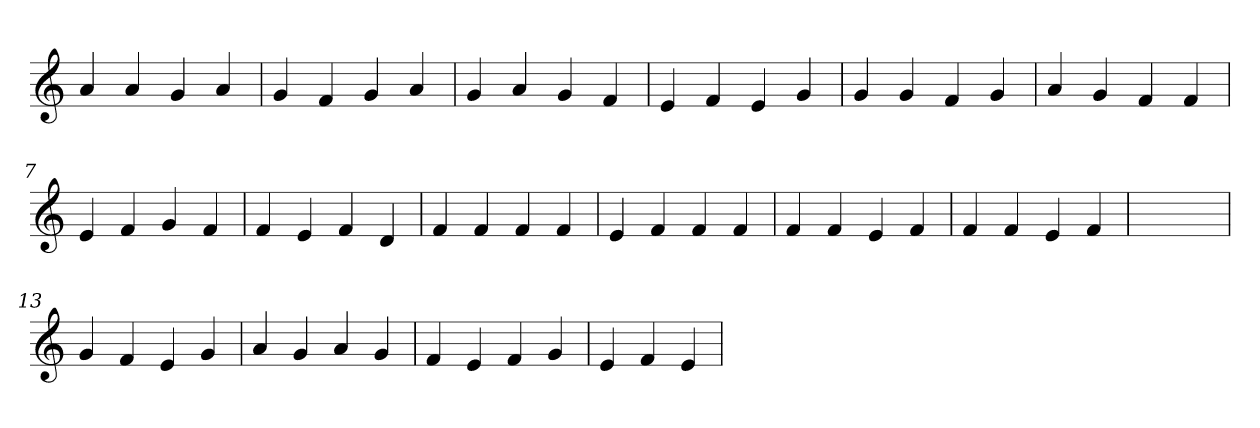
**kern
*part1
*staff1
*clefG2
=1
4a
4a
4g
4a
=2
4g
4f
4g
4a
=3
4g
4a
4g
4f
=4
4e
4f
4e
4g
=5
4g
4g
4f
4g
=6
4a
4g
4f
4f
=7
4e
4f
4g
4f
=8
4f
4e
4f
4d
=9
4f
4f
4f
4f
=10
4e
4f
4f
4f
=11
4f
4f
4e
4f
=12
4f
4f
4e
4f
=13
1ryy
=13
4g
4f
4e
4g
=14
4a
4g
4a
4g
=15
4f
4e
4f
4g
=16
4e
4f
4e
=
*-
